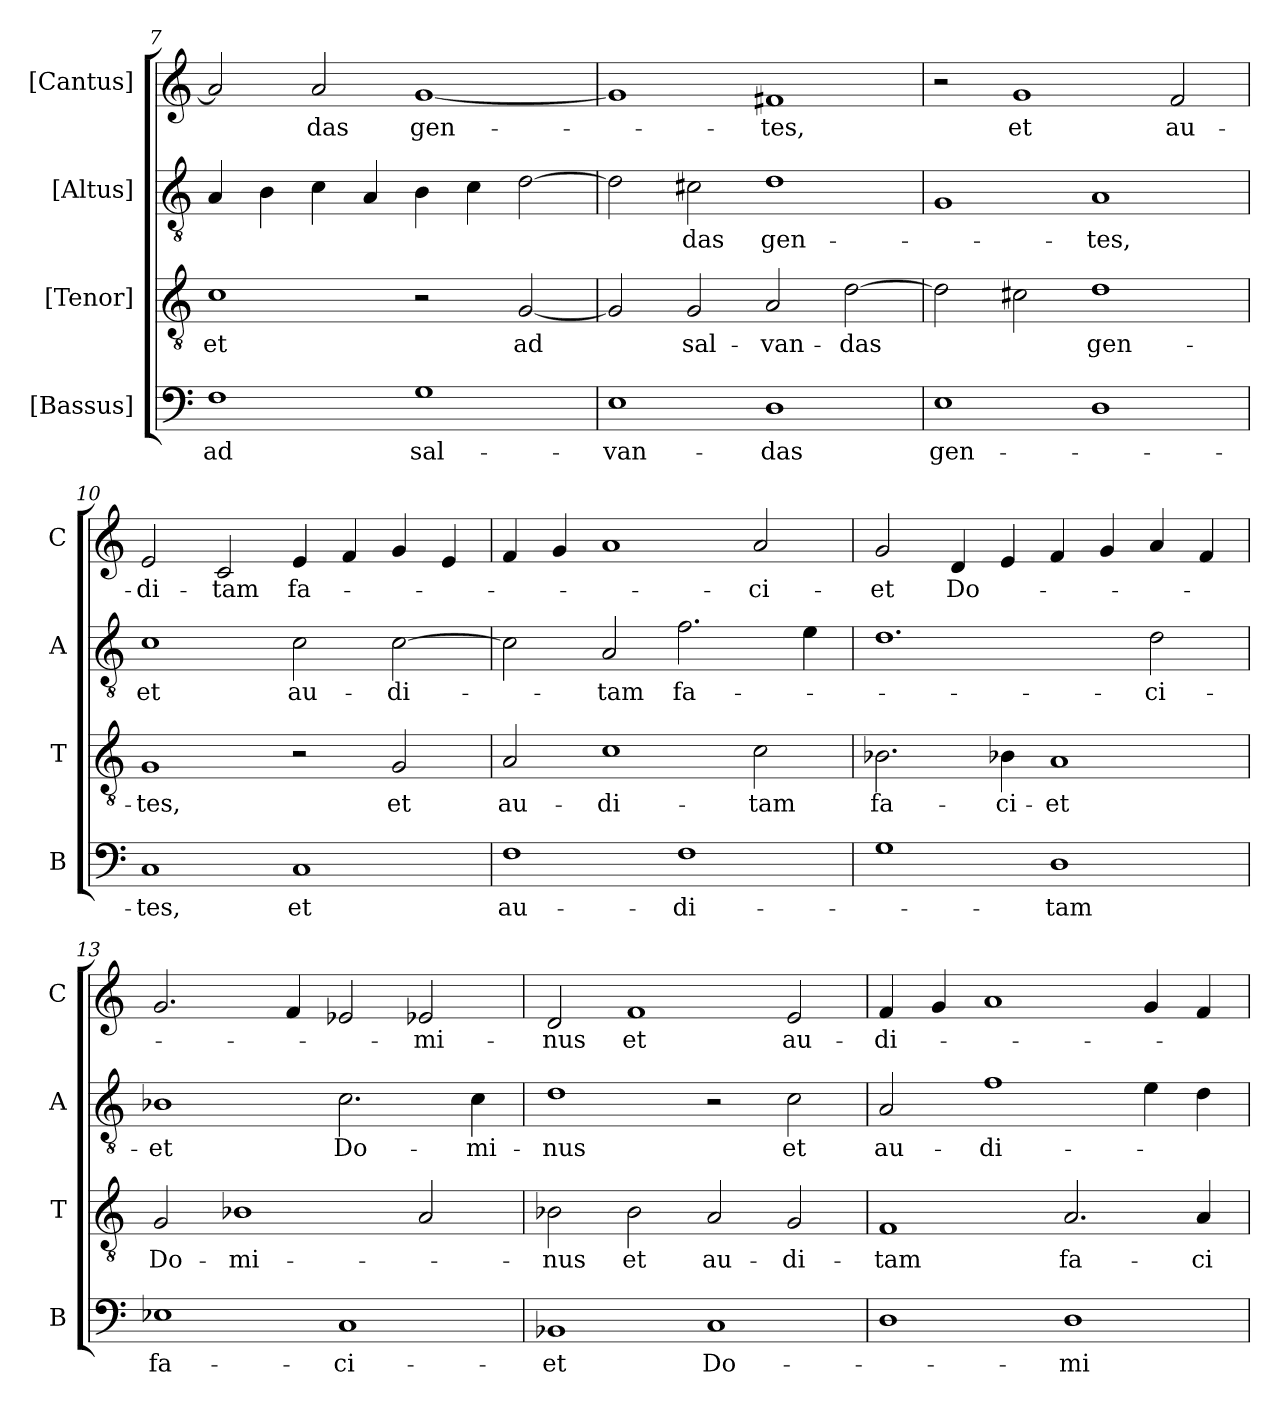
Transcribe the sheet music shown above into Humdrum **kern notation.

**kern	**text	**kern	**text	**kern	**text	**kern	**text
*part4	*part4	*part3	*part3	*part2	*part2	*part1	*part1
*staff4	*staff4	*staff3	*staff3	*staff2	*staff2	*staff1	*staff1
*I"[Bassus]	*	*I"[Tenor]	*	*I"[Altus]	*	*I"[Cantus]	*
*I'B	*	*I'T	*	*I'A	*	*I'C	*
!!LO:PB:g=z
*clefF4	*	*clefGv2	*	*clefGv2	*	*clefG2	*
*k[]	*	*k[]	*	*k[]	*	*k[]	*
*C:	*	*C:	*	*C:	*	*C:	*
=7	=7	=7	=7	=7	=7	=7	=7
!	!LO:LY:b	!	!LO:LY:b	!	!	!	!
1F	ad	1c	-et	4A/	.	2a/]	.
.	.	.	.	4B\	.	.	.
!	!	!	!	!	!	!	!LO:LY:b
.	.	.	.	4c\	.	2a/	-das
.	.	.	.	4A/	.	.	.
!	!LO:LY:b	!	!	!	!	!	!LO:LY:b
1G	sal-	2r	.	4B\	.	[1g	gen-
.	.	.	.	4c\	.	.	.
!	!	!	!LO:LY:b	!	!	!	!
.	.	[2G/	ad	[2d\	.	.	.
=8	=8	=8	=8	=8	=8	=8	=8
!	!LO:LY:b	!	!	!	!	!	!
1E	-van-	2G/]	.	2d\]	.	1g]	.
!	!	!	!LO:LY:b	!	!LO:LY:b	!	!
.	.	2G/	sal-	2c#X\	-das	.	.
!	!LO:LY:b	!	!LO:LY:b	!	!LO:LY:b	!	!LO:LY:b
1D	-das	2A/	-van-	1d	gen-	1f#X	-tes,
!	!	!	!LO:LY:b	!	!	!	!
.	.	[2d\	-das	.	.	.	.
=9	=9	=9	=9	=9	=9	=9	=9
!	!LO:LY:b	!	!	!	!	!	!
1E	gen-	2d\]	.	1G	.	2r	.
!	!	!	!	!	!	!	!LO:LY:b
.	.	2c#X\	.	.	.	1g	et
!	!	!	!LO:LY:b	!	!LO:LY:b	!	!
1D	.	1d	gen-	1A	-tes,	.	.
!	!	!	!	!	!	!	!LO:LY:b
.	.	.	.	.	.	2f/	au-
=10	=10	=10	=10	=10	=10	=10	=10
!	!LO:LY:b	!	!LO:LY:b	!	!LO:LY:b	!	!LO:LY:b
1C	-tes,	1G	-tes,	1c	et	2e/	-di-
!	!	!	!	!	!	!	!LO:LY:b
.	.	.	.	.	.	2c/	-tam
!	!LO:LY:b	!	!	!	!LO:LY:b	!	!LO:LY:b
1C	et	2r	.	2c\	au-	4e/	fa-
.	.	.	.	.	.	4f/	.
!	!	!	!LO:LY:b	!	!LO:LY:b	!	!
.	.	2G/	et	[2c\	-di-	4g/	.
.	.	.	.	.	.	4e/	.
=11	=11	=11	=11	=11	=11	=11	=11
!	!LO:LY:b	!	!LO:LY:b	!	!	!	!
1F	au-	2A/	au-	2c\]	.	4f/	.
.	.	.	.	.	.	4g/	.
!	!	!	!LO:LY:b	!	!LO:LY:b	!	!
.	.	1c	-di-	2A/	-tam	1a	.
!	!LO:LY:b	!	!	!	!LO:LY:b	!	!
1F	-di-	.	.	2.f\	fa-	.	.
!	!	!	!LO:LY:b	!	!	!	!LO:LY:b
.	.	2c\	-tam	.	.	2a/	-ci-
.	.	.	.	4e\	.	.	.
!!LO:LB:g=z
=12	=12	=12	=12	=12	=12	=12	=12
!	!	!	!LO:LY:b	!	!	!	!LO:LY:b
1G	.	2.B-X\	fa-	1.d	.	2g/	-et
!	!	!	!	!	!	!	!LO:LY:b
.	.	.	.	.	.	4d/	Do-
!	!	!	!LO:LY:b	!	!	!	!
.	.	4B-X\	-ci-	.	.	4e/	.
!	!LO:LY:b	!	!LO:LY:b	!	!	!	!
1D	-tam	1A	-et	.	.	4f/	.
.	.	.	.	.	.	4g/	.
!	!	!	!	!	!LO:LY:b	!	!
.	.	.	.	2d\	-ci-	4a/	.
.	.	.	.	.	.	4f/	.
=13	=13	=13	=13	=13	=13	=13	=13
!	!LO:LY:b	!	!LO:LY:b	!	!LO:LY:b	!	!
1E-X	fa-	2G/	Do-	1B-X	-et	2.g/	.
!	!	!	!LO:LY:b	!	!	!	!
.	.	1B-X	-mi-	.	.	.	.
.	.	.	.	.	.	4f/	.
!	!LO:LY:b	!	!	!	!LO:LY:b	!	!
1C	-ci-	.	.	2.c\	Do-	2e-X/	.
!	!	!	!	!	!	!	!LO:LY:b
.	.	2A/	.	.	.	2e-X/	-mi-
!	!	!	!	!	!LO:LY:b	!	!
.	.	.	.	4c\	-mi-	.	.
=14	=14	=14	=14	=14	=14	=14	=14
!	!LO:LY:b	!	!LO:LY:b	!	!LO:LY:b	!	!LO:LY:b
1BB-X	-et	2B-X\	-nus	1d	-nus	2d/	-nus
!	!	!	!LO:LY:b	!	!	!	!LO:LY:b
.	.	2B-\	et	.	.	1f	et
!	!LO:LY:b	!	!LO:LY:b	!	!	!	!
1C	Do-	2A/	au-	2r	.	.	.
!	!	!	!LO:LY:b	!	!LO:LY:b	!	!LO:LY:b
.	.	2G/	-di-	2c\	et	2e/	au-
=15	=15	=15	=15	=15	=15	=15	=15
!	!	!	!LO:LY:b	!	!LO:LY:b	!	!LO:LY:b
1D	.	1F	-tam	2A/	au-	4f/	-di-
.	.	.	.	.	.	4g/	.
!	!	!	!	!	!LO:LY:b	!	!
.	.	.	.	1f	-di-	1a	.
!	!LO:LY:b	!	!LO:LY:b	!	!	!	!
1D	-mi-	2.A/	fa-	.	.	.	.
.	.	.	.	4e\	.	4g/	.
!	!	!	!LO:LY:b	!	!	!	!
.	.	4A/	-ci-	4d\	.	4f/	.
=	=	=	=	=	=	=	=
*-	*-	*-	*-	*-	*-	*-	*-
